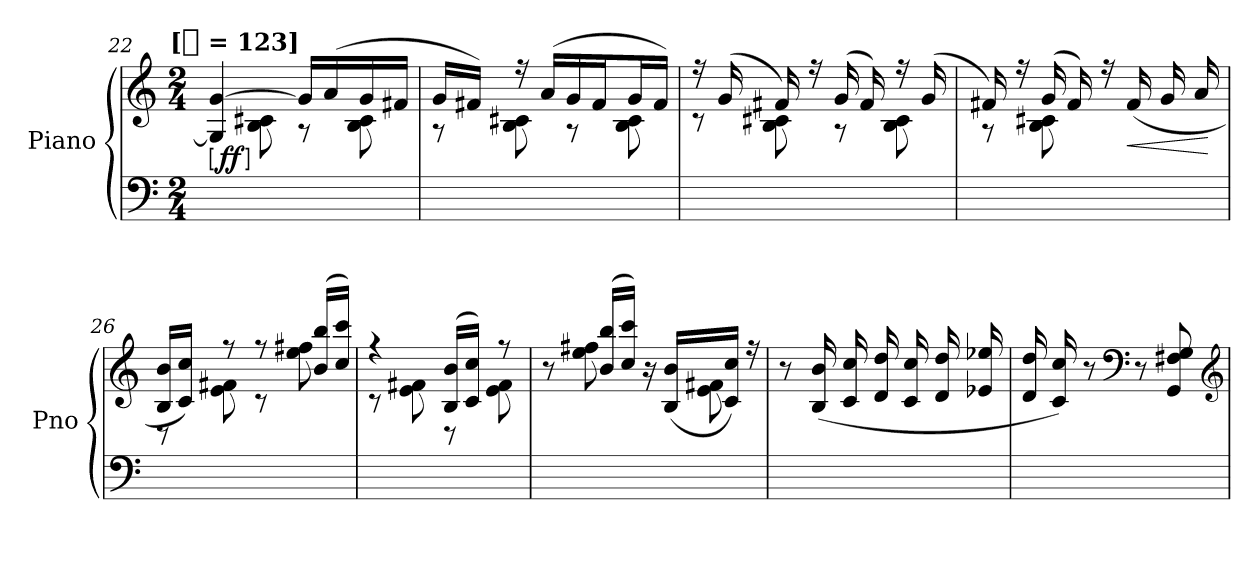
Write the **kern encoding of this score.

**kern	**kern	**dynam
*part1	*part1	*part1
*staff2	*staff1	*staff1/2
*I"Piano	*	*
*I'Pno	*	*
*clefF4	*clefG2	*
*k[]	*k[]	*
*C:	*C:	*
!!LO:TX:omd:t=[[quarter] = 123]
*M2/4	*M2/4	*
*MM123	*MM123	*
=22	=22	=22
*	*^	*
!	!	!	!LO:DY:ed=brack
!	!	!	!LO:DY:n=1:ed=brack
2ryy	4G] [4g	8ryy	f f
.	.	8B 8c#X	.
.	16gLL]	8r	.
.	(16a	.	.
.	16g	8B 8c#	.
.	16f#XJJ	.	.
=23	=23	=23	=23
2ryy	16gLL	8r	.
.	16f#XJJ)	.	.
.	16rff	8B 8c#X	.
.	(16aLL	.	.
.	16g	8r	.
.	16f#J	.	.
.	16gL	8B 8c#	.
.	16f#JJ)	.	.
=24	=24	=24	=24
2ryy	16rff	8rc	.
.	(16g	.	.
.	16f#X)	8B 8c#X	.
.	16rff	.	.
.	(16g	8r	.
.	16f#)	.	.
.	16rff	8B 8c#	.
.	(>16g	.	.
=25	=25	=25	=25
2ryy	16f#X)	8r	.
.	16rff	.	.
.	(16g	8B 8c#X	.
.	16f#)	.	.
.	16rff	4ryy	.
.	(>16f#	.	<
.	16g	.	.
.	16a	.	.
*	*v	*v	*
.	.	[
=26	=26	=26
*	*^	*
2ryy	16B 16bLL	8r	.
.	16c 16ccJJ)	.	.
.	8rff	8e 8f#X	.
.	8rff	8rc	.
.	(16b 16bbLL	8ee 8ff#X	.
.	16cc 16cccJJ)	.	.
=27	=27	=27	=27
2ryy	4rff	8rc	.
.	.	8e 8f#X	.
.	(16B 16bLL	8r	.
.	16c 16ccJJ)	.	.
.	8rff	8e 8f#	.
=28	=28	=28	=28
2ryy	8r	8ryy	.
.	(16b 16bbLL	8ee 8ff#X	.
.	16cc 16cccJJ)	.	.
.	16r	8ryy	.
.	(>16B 16bLL	.	.
.	16c 16ccJJ)	8e 8f#X	.
.	16r	.	.
*	*v	*v	*
=29	=29	=29
2ryy	8r	.
.	(16B 16b	.
.	16c 16cc	.
.	16d 16dd	.
.	16c 16cc	.
.	16d 16dd	.
.	16e-X 16ee-X	.
=30	=30	=30
2ryy	16d 16dd	.
.	16c 16cc)	.
.	8r	.
*	*clefF4	*
.	8r	.
.	8GG 8F#X 8G	.
*	*clefG2	*
=	=	=
*-	*-	*-
